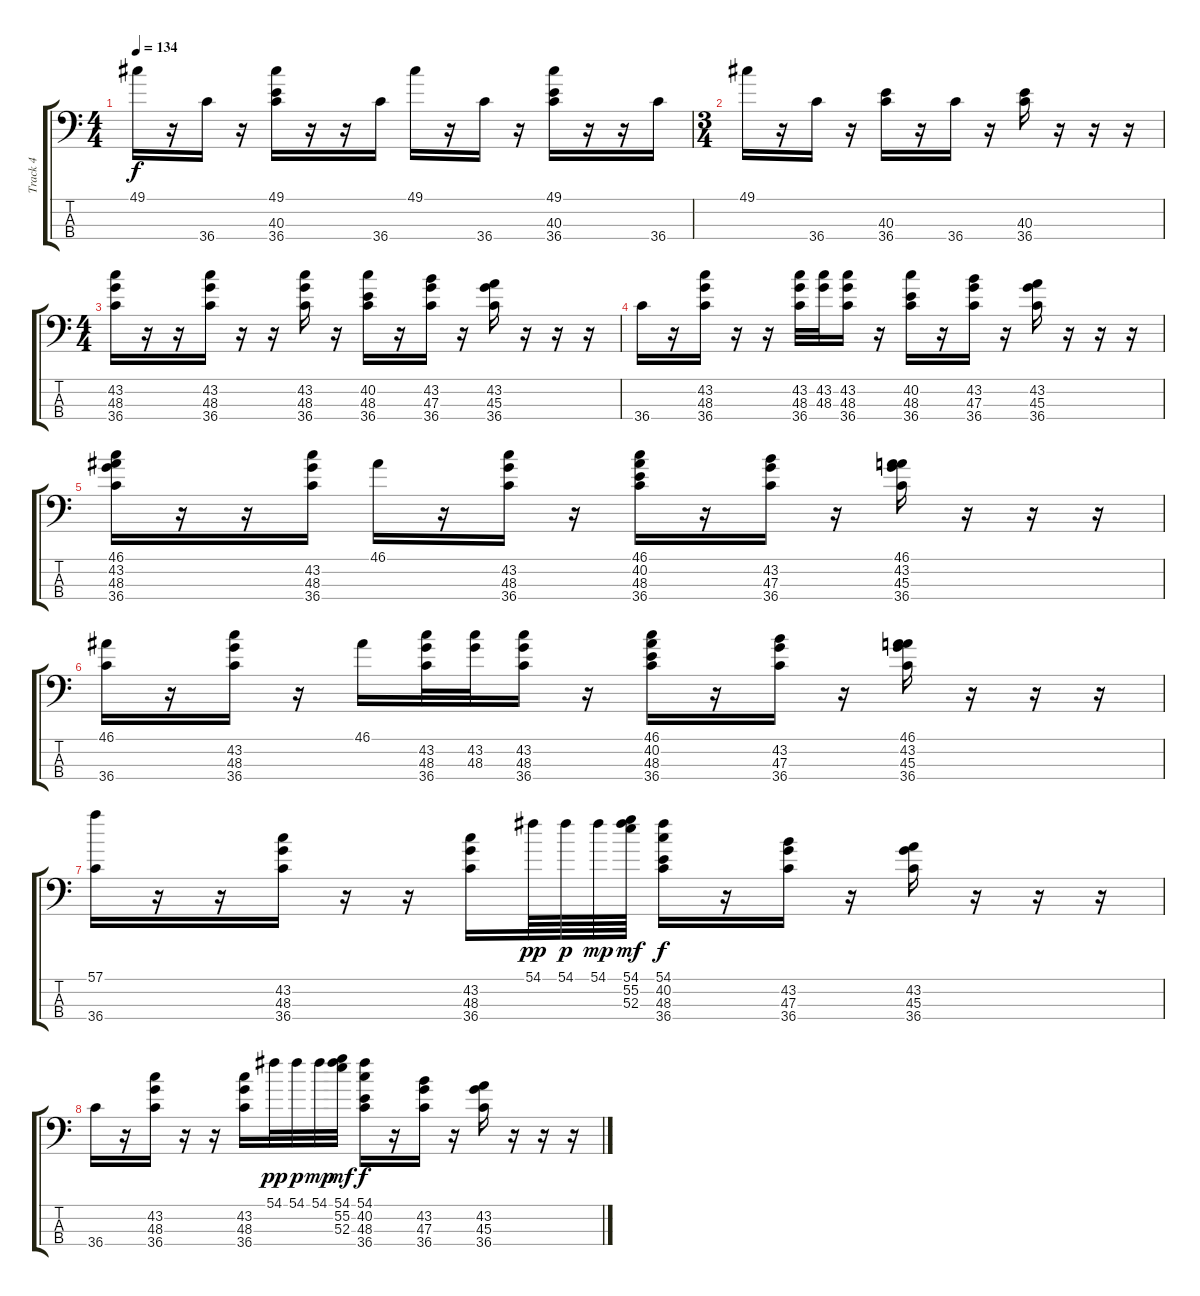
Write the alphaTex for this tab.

\track ("Track 4" "Track 4") {instrument acousticgrandpiano}
\staff {score tabs}
\tuning (C-1 C-1 C-1 C-1) {hide}
\ts (4 4)
\tempo 134
\clef f4
\ks c
49.1.16{dy f} r.16 36.4.16 r.16 (49.1 40.3 36.4).16 r.16 r.16 36.4.16 49.1.16 r.16 36.4.16 r.16 (49.1 40.3 36.4).16 r.16 r.16 36.4.16 |
\ts (3 4)
49.1.16 r.16 36.4.16 r.16 (40.3 36.4).16 r.16 36.4.16 r.16 (40.3 36.4).16 r.16 r.16 r.16 |
\ts (4 4)
(43.2 48.3 36.4).16 r.16 r.16 (43.2 48.3 36.4).16 r.16 r.16 (43.2 48.3 36.4).16 r.16 (40.2 48.3 36.4).16 r.16 (43.2 47.3 36.4).16 r.16 (43.2 45.3 36.4).16 r.16 r.16 r.16 |
36.4.16 r.16 (43.2 48.3 36.4).16 r.16 r.16 (43.2 48.3 36.4).32 (43.2 48.3).32 (43.2 48.3 36.4).16 r.16 (40.2 48.3 36.4).16 r.16 (43.2 47.3 36.4).16 r.16 (43.2 45.3 36.4).16 r.16 r.16 r.16 |
(46.1 43.2 48.3 36.4).16 r.16 r.16 (43.2 48.3 36.4).16 46.1.16 r.16 (43.2 48.3 36.4).16 r.16 (46.1 40.2 48.3 36.4).16 r.16 (43.2 47.3 36.4).16 r.16 (46.1 43.2 45.3 36.4).16 r.16 r.16 r.16 |
(46.1 36.4).16 r.16 (43.2 48.3 36.4).16 r.16 46.1.16 (43.2 48.3 36.4).32 (43.2 48.3).32 (43.2 48.3 36.4).16 r.16 (46.1 40.2 48.3 36.4).16 r.16 (43.2 47.3 36.4).16 r.16 (46.1 43.2 45.3 36.4).16 r.16 r.16 r.16 |
(57.1 36.4).16 r.16 r.16 (43.2 48.3 36.4).16 r.16 r.16 (43.2 48.3 36.4).16 54.1.64{dy pp} 54.1.64{dy p} 54.1.64{dy mp} (54.1 55.2 52.3).64{dy mf} (54.1 40.2 48.3 36.4).16{dy f} r.16 (43.2 47.3 36.4).16 r.16 (43.2 45.3 36.4).16 r.16 r.16 r.16 |
36.4.16 r.16 (43.2 48.3 36.4).16 r.16 r.16 (43.2 48.3 36.4).16 54.1.32{dy pp} 54.1.32{dy p} 54.1.32{dy mp} (54.1 55.2 52.3).32{dy mf} (54.1 40.2 48.3 36.4).16{dy f} r.16 (43.2 47.3 36.4).16 r.16 (43.2 45.3 36.4).16 r.16 r.16 r.16
